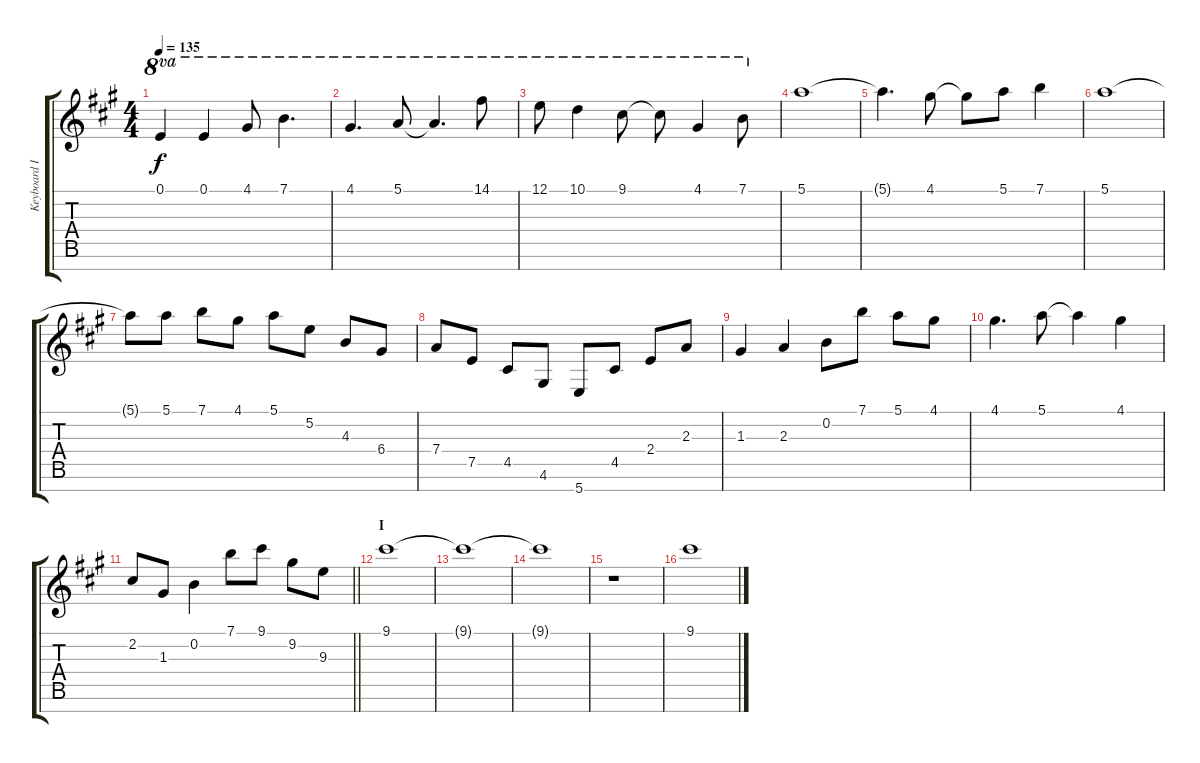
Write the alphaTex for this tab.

\track ("Keyboard I" "Keyboard I") {instrument lead2sawtooth}
\staff {score tabs}
\tuning (E5 B4 G4 D4 A3 E3 B2) {hide}
\ts (4 4)
\tempo 135
\clef g2
\ks a
0.1.4{ot 8va dy f} 0.1.4{ot 8va} 4.1.8{ot 8va} 7.1.4{d ot 8va} |
4.1.4{d ot 8va} 5.1.8{ot 8va} 5.1{t}.4{d ot 8va} 14.1.8{ot 8va} |
12.1.8{ot 8va} 10.1.4{ot 8va} 9.1.8{ot 8va} 9.1{t}.8{ot 8va} 4.1.4{ot 8va} 7.1.8{ot 8va} |
5.1.1 |
5.1{t}.4{d} 4.1.8 4.1{t}.8 5.1.8 7.1.4 |
5.1.1 |
5.1{t}.8 5.1.8 7.1.8 4.1.8 5.1.8 5.2.8 4.3.8 6.4.8 |
7.4.8 7.5.8 4.5.8 4.6.8 5.7.8 4.5.8 2.4.8 2.3.8 |
1.3.4 2.3.4 0.2.8 7.1.8 5.1.8 4.1.8 |
4.1.4{d} 5.1.8 5.1{t}.4 4.1.4 |
\barLineRight lightlight
2.2.8 1.3.8 0.2.4 7.1.8 9.1.8 9.2.8 9.3.8 |
\section ("" "I")
9.1.1 |
9.1{t}.1 |
9.1{t}.1 |
r.1 |
9.1.1
